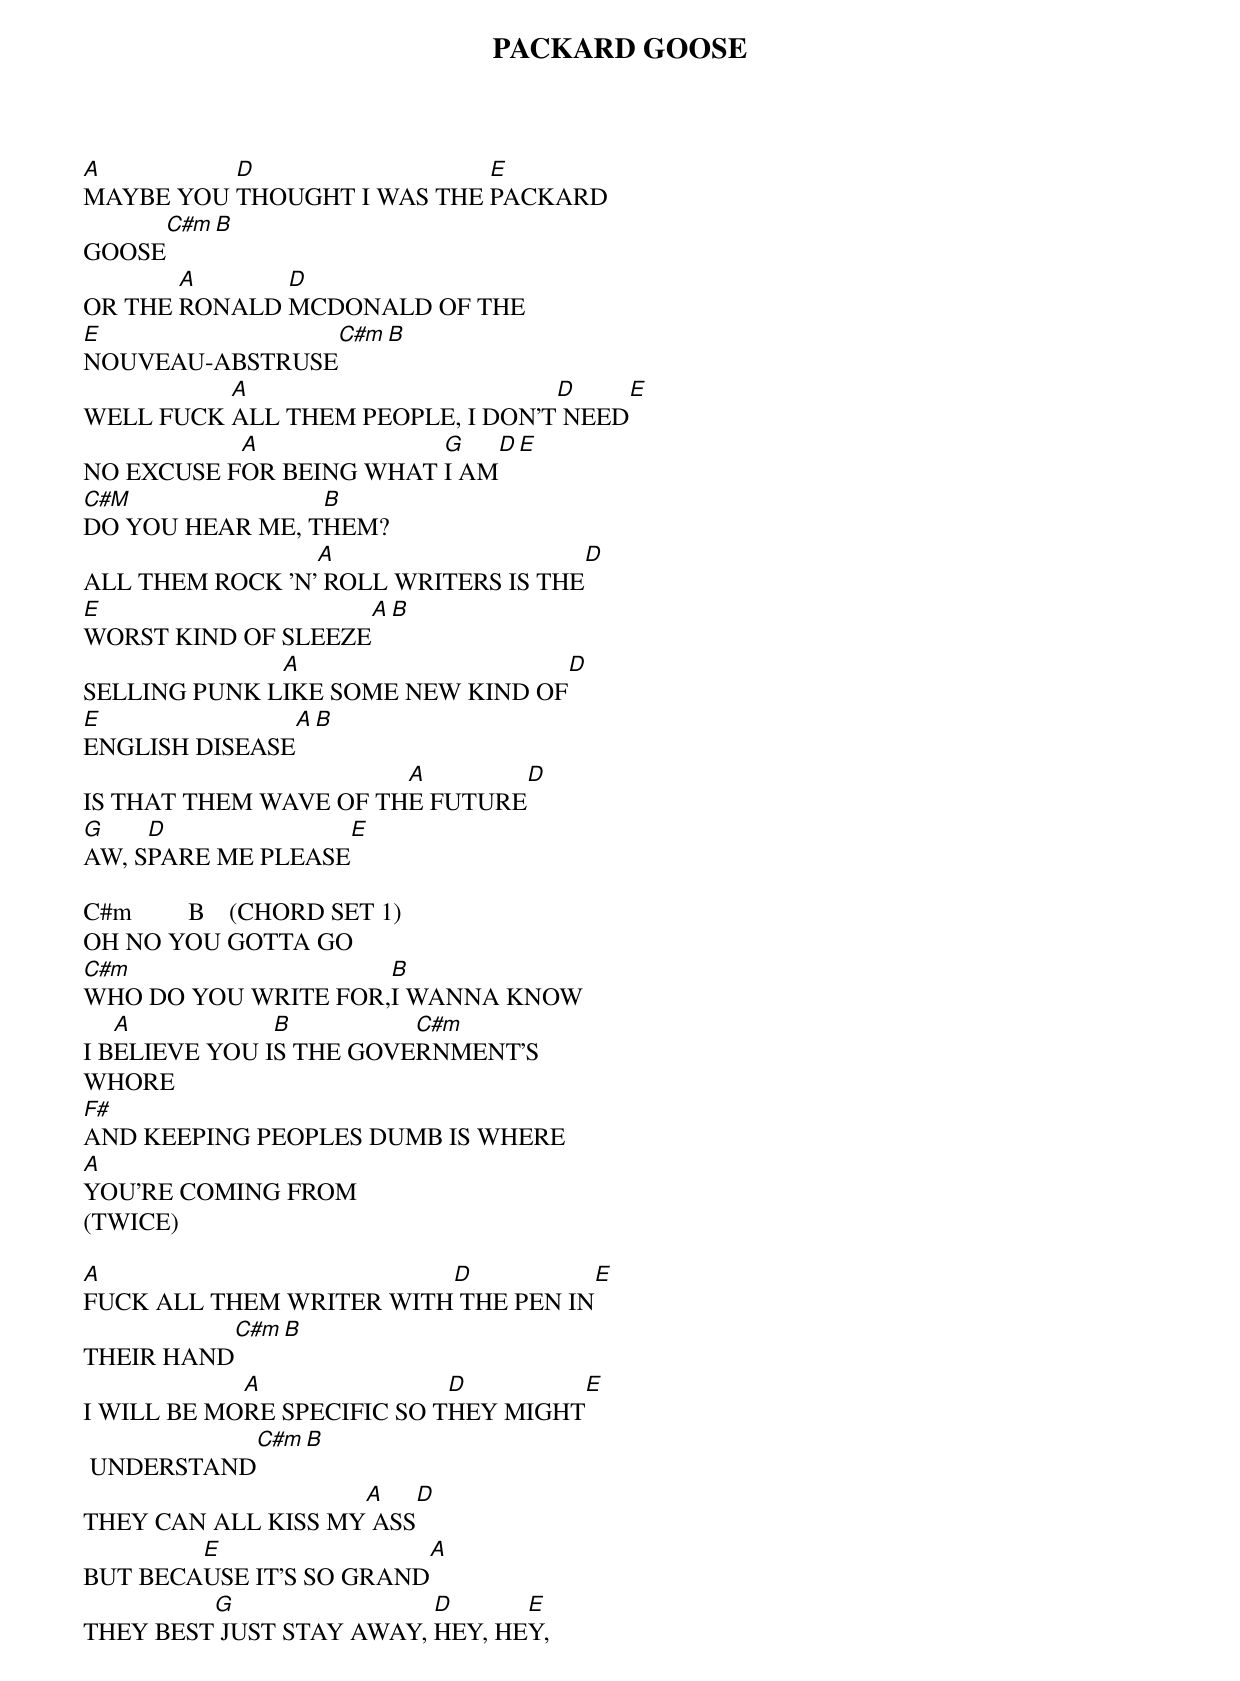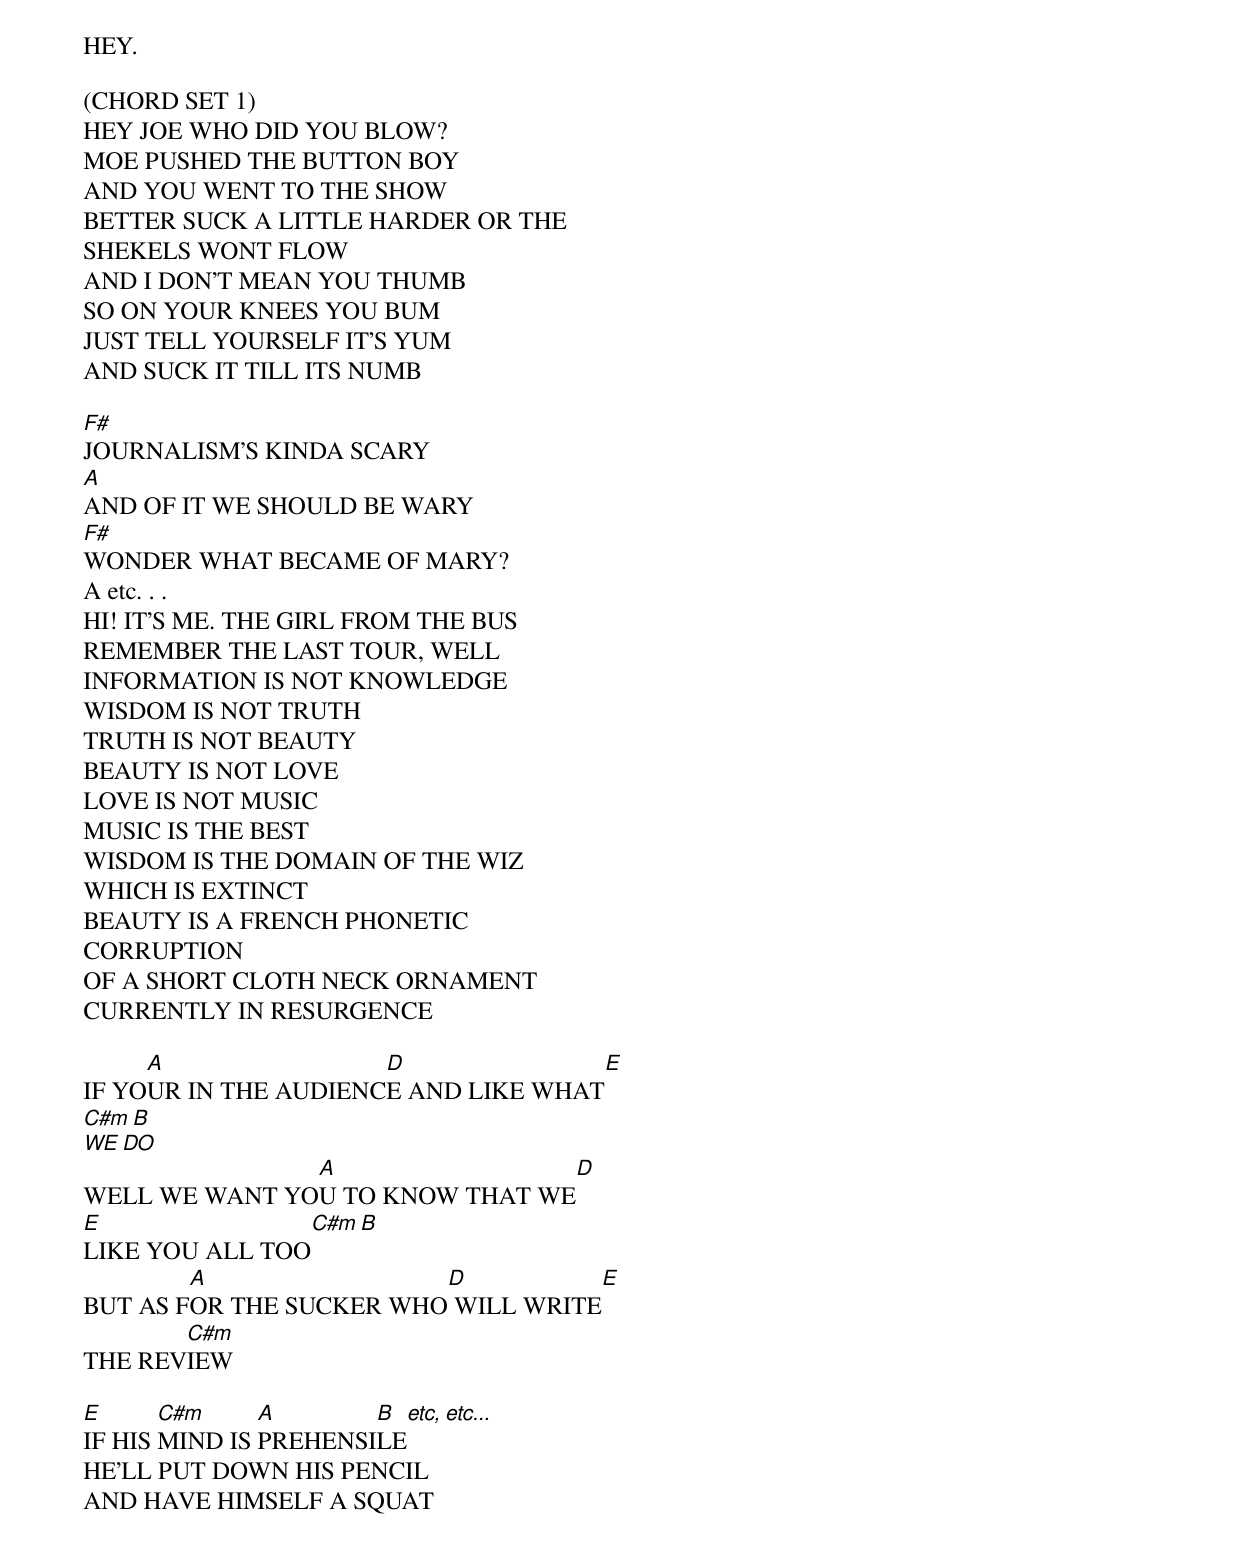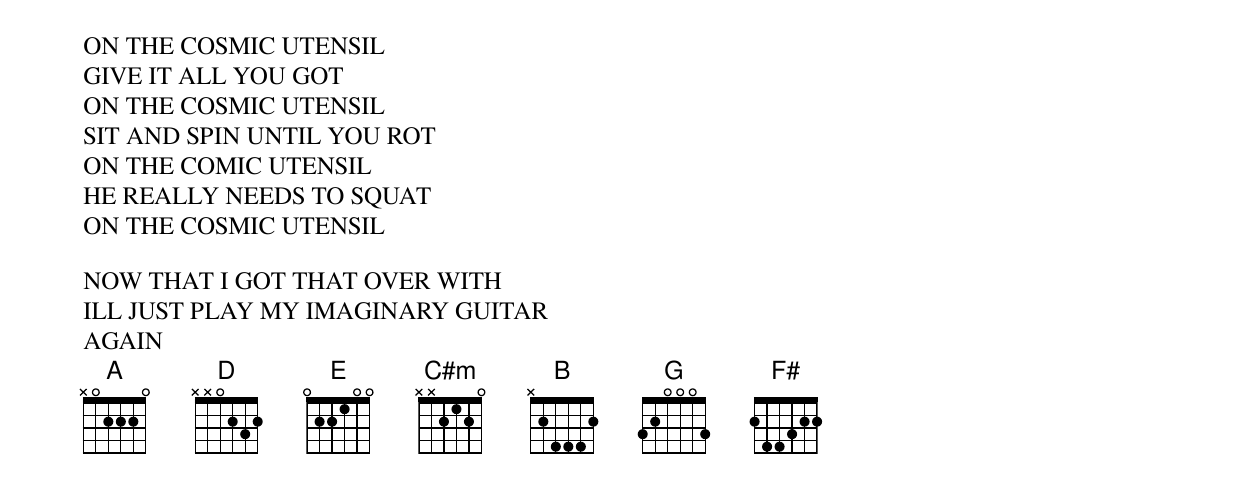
PACKARD GOOSE

A         D                 E
MAYBE YOU THOUGHT I WAS THE PACKARD
              C#m    B
GOOSE
       A      D
OR THE RONALD MCDONALD OF THE
E                     C#m   B
NOUVEAU-ABSTRUSE
          A                       D                      E
WELL FUCK ALL THEM PEOPLE, I DON'T NEED
           A             G      D     E
NO EXCUSE FOR BEING WHAT I AM
C#M              B
DO YOU HEAR ME, THEM?
                 A                       D
ALL THEM ROCK 'N' ROLL WRITERS IS THE
E                      A   B
WORST KIND OF SLEEZE
              A                      D
SELLING PUNK LIKE SOME NEW KIND OF
E                            A   B
ENGLISH DISEASE
                       A                  D
IS THAT THEM WAVE OF THE FUTURE
G    D              E
AW, SPARE ME PLEASE

C#m         B    (CHORD SET 1)
OH NO YOU GOTTA GO
C#m                  B
WHO DO YOU WRITE FOR,I WANNA KNOW
   A           B         C#m
I BELIEVE YOU IS THE GOVERNMENT'S
WHORE
F#
AND KEEPING PEOPLES DUMB IS WHERE
A
YOU'RE COMING FROM
(TWICE)

A                        D                           E
FUCK ALL THEM WRITER WITH THE PEN IN
                              C#m   B
THEIR HAND
            A               D                       E
I WILL BE MORE SPECIFIC SO THEY MIGHT
                               C#m    B
 UNDERSTAND
                    A               D
THEY CAN ALL KISS MY ASS
        E                           A
BUT BECAUSE IT'S SO GRAND
         G                D      E
THEY BEST JUST STAY AWAY, HEY, HEY,
HEY.

(CHORD SET 1)
HEY JOE WHO DID YOU BLOW?
MOE PUSHED THE BUTTON BOY
AND YOU WENT TO THE SHOW
BETTER SUCK A LITTLE HARDER OR THE
SHEKELS WONT FLOW
AND I DON'T MEAN YOU THUMB
SO ON YOUR KNEES YOU BUM
JUST TELL YOURSELF IT'S YUM
AND SUCK IT TILL ITS NUMB

F#
JOURNALISM'S KINDA SCARY
A
AND OF IT WE SHOULD BE WARY
F#
WONDER WHAT BECAME OF MARY?
A etc. . .
HI! IT'S ME. THE GIRL FROM THE BUS
REMEMBER THE LAST TOUR, WELL
INFORMATION IS NOT KNOWLEDGE
WISDOM IS NOT TRUTH
TRUTH IS NOT BEAUTY
BEAUTY IS NOT LOVE
LOVE IS NOT MUSIC
MUSIC IS THE BEST
WISDOM IS THE DOMAIN OF THE WIZ
WHICH IS EXTINCT
BEAUTY IS A FRENCH PHONETIC
CORRUPTION
OF A SHORT CLOTH NECK ORNAMENT
CURRENTLY IN RESURGENCE

     A                D                       E
IF YOUR IN THE AUDIENCE AND LIKE WHAT
              C#m   B
WE DO
               A                    D
WELL WE WANT YOU TO KNOW THAT WE
E                                 C#m  B
LIKE YOU ALL TOO
        A                D                           E
BUT AS FOR THE SUCKER WHO WILL WRITE
       C#m
THE REVIEW

E      C#m     A       B    etc, etc...
IF HIS MIND IS PREHENSILE
HE'LL PUT DOWN HIS PENCIL
AND HAVE HIMSELF A SQUAT
ON THE COSMIC UTENSIL
GIVE IT ALL YOU GOT
ON THE COSMIC UTENSIL
SIT AND SPIN UNTIL YOU ROT
ON THE COMIC UTENSIL
HE REALLY NEEDS TO SQUAT
ON THE COSMIC UTENSIL

NOW THAT I GOT THAT OVER WITH
ILL JUST PLAY MY IMAGINARY GUITAR
AGAIN
